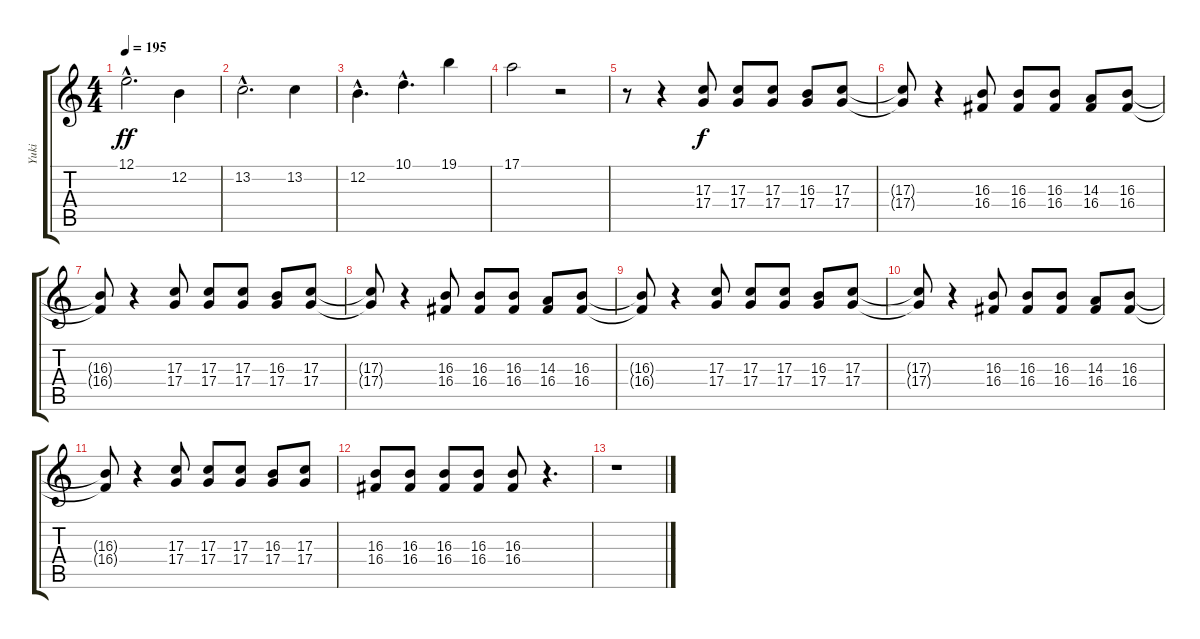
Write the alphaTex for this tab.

\track ("Yuki" "Yuki") {instrument tenorsax}
\staff {score tabs}
\tuning (E4 B3 G3 D3 A2 E2) {hide}
\ts (4 4)
\tempo 195
\clef g2
\ks c
12.1{hac}.2{d dy ff} 12.2.4 |
13.2{hac}.2{d} 13.2.4 |
12.2{hac}.4{d} 10.1{hac}.4{d} 19.1.4 |
17.1.2 r.2 |
r.8 r.4 (17.3 17.4).8{dy f} (17.3 17.4).8 (17.3 17.4).8 (16.3 17.4).8 (17.3 17.4).8 |
(17.3{t} 17.4{t}).8 r.4 (16.3 16.4).8 (16.3 16.4).8 (16.3 16.4).8 (14.3 16.4).8 (16.3 16.4).8 |
(16.3{t} 16.4{t}).8 r.4 (17.3 17.4).8 (17.3 17.4).8 (17.3 17.4).8 (16.3 17.4).8 (17.3 17.4).8 |
(17.3{t} 17.4{t}).8 r.4 (16.3 16.4).8 (16.3 16.4).8 (16.3 16.4).8 (14.3 16.4).8 (16.3 16.4).8 |
(16.3{t} 16.4{t}).8 r.4 (17.3 17.4).8 (17.3 17.4).8 (17.3 17.4).8 (16.3 17.4).8 (17.3 17.4).8 |
(17.3{t} 17.4{t}).8 r.4 (16.3 16.4).8 (16.3 16.4).8 (16.3 16.4).8 (14.3 16.4).8 (16.3 16.4).8 |
(16.3{t} 16.4{t}).8 r.4 (17.3 17.4).8 (17.3 17.4).8 (17.3 17.4).8 (16.3 17.4).8 (17.3 17.4).8 |
(16.3 16.4).8 (16.3 16.4).8 (16.3 16.4).8 (16.3 16.4).8 (16.3 16.4).8 r.4{d} |
r.1
